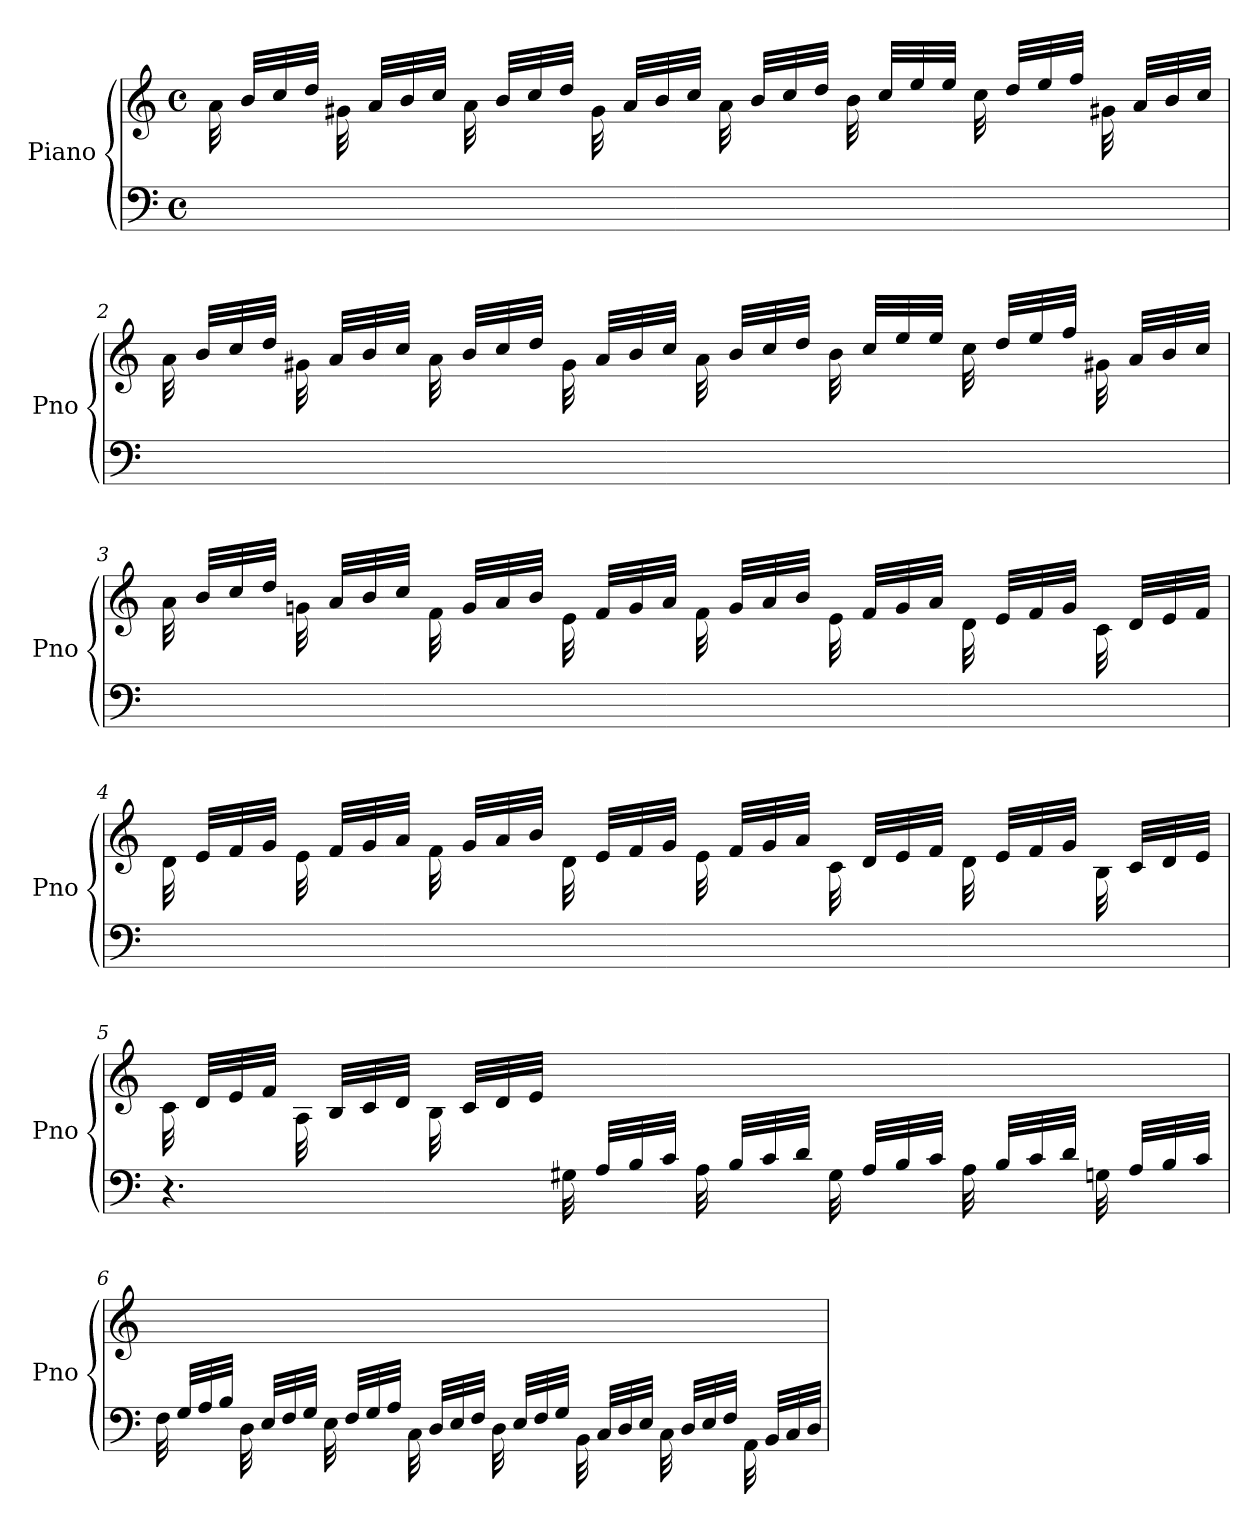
**kern	**kern
*part1	*part1
*staff2	*staff1
*I"Piano	*
*I'Pno	*
*clefF4	*clefG2
*k[]	*k[]
*M4/4	*M4/4
*met(c)	*met(c)
*MM70	*MM70
=1	=1
1ryy	32a\
.	32b/LLL
.	32cc/
.	32dd/JJJ
.	32g#X\
.	32a/LLL
.	32b/
.	32cc/JJJ
.	32a\
.	32b/LLL
.	32cc/
.	32dd/JJJ
.	32g#\
.	32a/LLL
.	32b/
.	32cc/JJJ
.	32a\
.	32b/LLL
.	32cc/
.	32dd/JJJ
.	32b\
.	32cc/LLL
.	32ee/
.	32ee/JJJ
.	32cc\
.	32dd/LLL
.	32ee/
.	32ff/JJJ
.	32g#X\
.	32a/LLL
.	32b/
.	32cc/JJJ
=2	=2
1ryy	32a\
.	32b/LLL
.	32cc/
.	32dd/JJJ
.	32g#X\
.	32a/LLL
.	32b/
.	32cc/JJJ
.	32a\
.	32b/LLL
.	32cc/
.	32dd/JJJ
.	32g#\
.	32a/LLL
.	32b/
.	32cc/JJJ
.	32a\
.	32b/LLL
.	32cc/
.	32dd/JJJ
.	32b\
.	32cc/LLL
.	32ee/
.	32ee/JJJ
.	32cc\
.	32dd/LLL
.	32ee/
.	32ff/JJJ
.	32g#X\
.	32a/LLL
.	32b/
.	32cc/JJJ
!!LO:LB:g=z
=3	=3
1ryy	32a\
.	32b/LLL
.	32cc/
.	32dd/JJJ
.	32gn\
.	32a/LLL
.	32b/
.	32cc/JJJ
.	32f\
.	32g/LLL
.	32a/
.	32b/JJJ
.	32e\
.	32f/LLL
.	32g/
.	32a/JJJ
.	32f\
.	32g/LLL
.	32a/
.	32b/JJJ
.	32e\
.	32f/LLL
.	32g/
.	32a/JJJ
.	32d\
.	32e/LLL
.	32f/
.	32g/JJJ
.	32c\
.	32d/LLL
.	32e/
.	32f/JJJ
=4	=4
1ryy	32d\
.	32e/LLL
.	32f/
.	32g/JJJ
.	32e\
.	32f/LLL
.	32g/
.	32a/JJJ
.	32f\
.	32g/LLL
.	32a/
.	32b/JJJ
.	32d\
.	32e/LLL
.	32f/
.	32g/JJJ
.	32e\
.	32f/LLL
.	32g/
.	32a/JJJ
.	32c\
.	32d/LLL
.	32e/
.	32f/JJJ
.	32d\
.	32e/LLL
.	32f/
.	32g/JJJ
.	32B\
.	32c/LLL
.	32d/
.	32e/JJJ
!!LO:LB:g=z
=5	=5
4.r	32c\
.	32d/LLL
.	32e/
.	32f/JJJ
.	32A\
.	32B/LLL
.	32c/
.	32d/JJJ
.	32B\
.	32c/LLL
.	32d/
.	32e/JJJ
32G#X\	8ryy
32A/LLL	.
32B/	.
32c/JJJ	.
32A\	2ryy
32B/LLL	.
32c/	.
32d/JJJ	.
32G#\	.
32A/LLL	.
32B/	.
32c/JJJ	.
32A\	.
32B/LLL	.
32c/	.
32d/JJJ	.
32Gn\	.
32A/LLL	.
32B/	.
32c/JJJ	.
=6	=6
32F\	1ryy
32G/LLL	.
32A/	.
32B/JJJ	.
32D\	.
32E/LLL	.
32F/	.
32G/JJJ	.
32E\	.
32F/LLL	.
32G/	.
32A/JJJ	.
32C\	.
32D/LLL	.
32E/	.
32F/JJJ	.
32D\	.
32E/LLL	.
32F/	.
32G/JJJ	.
32BB\	.
32C/LLL	.
32D/	.
32E/JJJ	.
32C\	.
32D/LLL	.
32E/	.
32F/JJJ	.
32AA\	.
32BB/LLL	.
32C/	.
32D/JJJ	.
=	=
*-	*-
